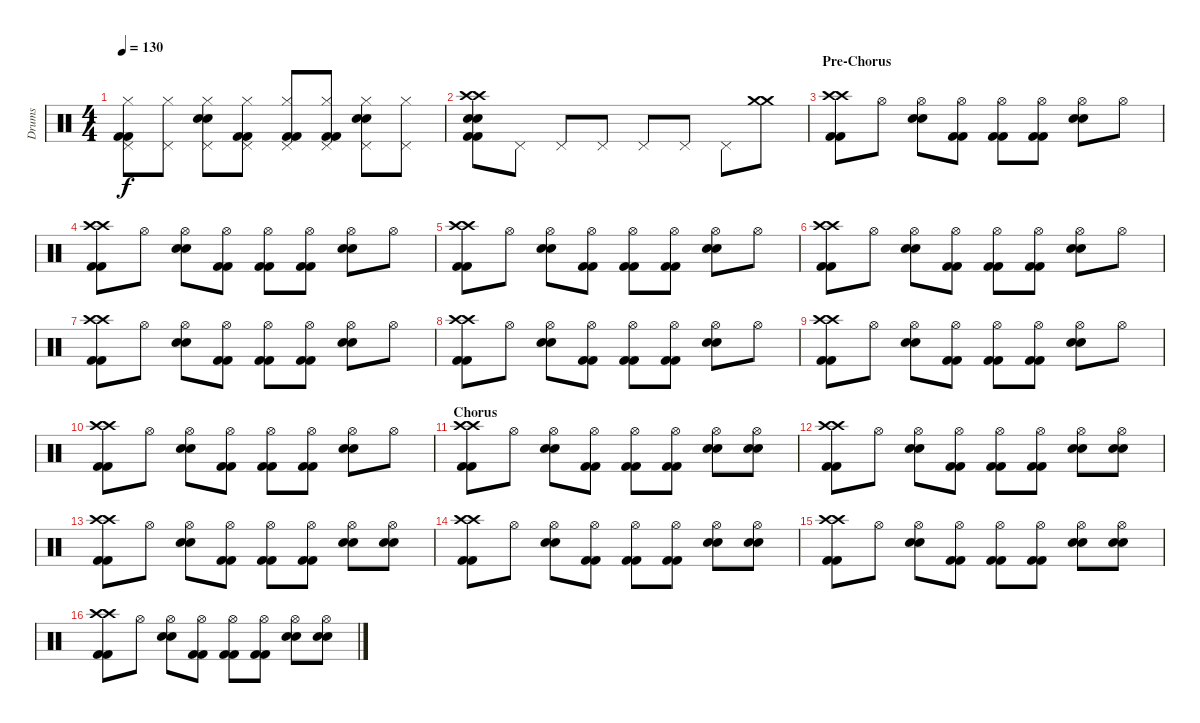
\track ("Drums" "Drums") {instrument percussion}
\staff {score}
\articulation defaults
\ts (4 4)
\tempo 130
\clef neutral
\ks c
("Kick (hit) 2" "Kick (hit) 2" "Hi-Hat (closed)" "Pedal Hi-Hat (hit)").8{dy f} ("Hi-Hat (closed)" "Pedal Hi-Hat (hit)").8 ("Electric Snare (hit)" "Electric Snare (hit)" "Hi-Hat (closed)" "Pedal Hi-Hat (hit)").8 ("Kick (hit) 2" "Kick (hit) 2" "Hi-Hat (closed)" "Pedal Hi-Hat (hit)").8 ("Kick (hit) 2" "Kick (hit) 2" "Hi-Hat (closed)" "Pedal Hi-Hat (hit)").8 ("Kick (hit) 2" "Kick (hit) 2" "Hi-Hat (closed)" "Pedal Hi-Hat (hit)").8 ("Electric Snare (hit)" "Electric Snare (hit)" "Hi-Hat (closed)" "Pedal Hi-Hat (hit)").8 ("Hi-Hat (closed)" "Pedal Hi-Hat (hit)").8 |
("Kick (hit) 2" "Kick (hit) 2" "Electric Snare (hit)" "Electric Snare (hit)" "Crash high (hit)" "Crash high (hit)").8 "Pedal Hi-Hat (hit)".8 "Pedal Hi-Hat (hit)".8 "Pedal Hi-Hat (hit)".8 "Pedal Hi-Hat (hit)".8 "Pedal Hi-Hat (hit)".8 "Pedal Hi-Hat (hit)".8 ("Crash medium (hit)" "Crash medium (hit)").8{volume 16} |
\section ("" "Pre-Chorus")
("Kick (hit) 2" "Kick (hit) 2" "Crash high (hit)" "Crash high (hit)").8 "Hi-Hat (open)".8 ("Electric Snare (hit)" "Electric Snare (hit)" "Hi-Hat (open)").8 ("Kick (hit) 2" "Kick (hit) 2" "Hi-Hat (open)").8 ("Kick (hit) 2" "Kick (hit) 2" "Hi-Hat (open)").8 ("Kick (hit) 2" "Kick (hit) 2" "Hi-Hat (open)").8 ("Electric Snare (hit)" "Electric Snare (hit)" "Hi-Hat (open)").8 "Hi-Hat (open)".8 |
("Kick (hit) 2" "Kick (hit) 2" "Crash high (hit)" "Crash high (hit)").8 "Hi-Hat (open)".8 ("Electric Snare (hit)" "Electric Snare (hit)" "Hi-Hat (open)").8 ("Kick (hit) 2" "Kick (hit) 2" "Hi-Hat (open)").8 ("Kick (hit) 2" "Kick (hit) 2" "Hi-Hat (open)").8 ("Kick (hit) 2" "Kick (hit) 2" "Hi-Hat (open)").8 ("Electric Snare (hit)" "Electric Snare (hit)" "Hi-Hat (open)").8 "Hi-Hat (open)".8 |
("Kick (hit) 2" "Kick (hit) 2" "Crash high (hit)" "Crash high (hit)").8 "Hi-Hat (open)".8 ("Electric Snare (hit)" "Electric Snare (hit)" "Hi-Hat (open)").8 ("Kick (hit) 2" "Kick (hit) 2" "Hi-Hat (open)").8 ("Kick (hit) 2" "Kick (hit) 2" "Hi-Hat (open)").8 ("Kick (hit) 2" "Kick (hit) 2" "Hi-Hat (open)").8 ("Electric Snare (hit)" "Electric Snare (hit)" "Hi-Hat (open)").8 "Hi-Hat (open)".8 |
("Kick (hit) 2" "Kick (hit) 2" "Crash high (hit)" "Crash high (hit)").8 "Hi-Hat (open)".8 ("Electric Snare (hit)" "Electric Snare (hit)" "Hi-Hat (open)").8 ("Kick (hit) 2" "Kick (hit) 2" "Hi-Hat (open)").8 ("Kick (hit) 2" "Kick (hit) 2" "Hi-Hat (open)").8 ("Kick (hit) 2" "Kick (hit) 2" "Hi-Hat (open)").8 ("Electric Snare (hit)" "Electric Snare (hit)" "Hi-Hat (open)").8 "Hi-Hat (open)".8 |
("Kick (hit) 2" "Kick (hit) 2" "Crash high (hit)" "Crash high (hit)").8 "Hi-Hat (open)".8 ("Electric Snare (hit)" "Electric Snare (hit)" "Hi-Hat (open)").8 ("Kick (hit) 2" "Kick (hit) 2" "Hi-Hat (open)").8 ("Kick (hit) 2" "Kick (hit) 2" "Hi-Hat (open)").8 ("Kick (hit) 2" "Kick (hit) 2" "Hi-Hat (open)").8 ("Electric Snare (hit)" "Electric Snare (hit)" "Hi-Hat (open)").8 "Hi-Hat (open)".8 |
("Kick (hit) 2" "Kick (hit) 2" "Crash high (hit)" "Crash high (hit)").8 "Hi-Hat (open)".8 ("Electric Snare (hit)" "Electric Snare (hit)" "Hi-Hat (open)").8 ("Kick (hit) 2" "Kick (hit) 2" "Hi-Hat (open)").8 ("Kick (hit) 2" "Kick (hit) 2" "Hi-Hat (open)").8 ("Kick (hit) 2" "Kick (hit) 2" "Hi-Hat (open)").8 ("Electric Snare (hit)" "Electric Snare (hit)" "Hi-Hat (open)").8 "Hi-Hat (open)".8 |
("Kick (hit) 2" "Kick (hit) 2" "Crash high (hit)" "Crash high (hit)").8 "Hi-Hat (open)".8 ("Electric Snare (hit)" "Electric Snare (hit)" "Hi-Hat (open)").8 ("Kick (hit) 2" "Kick (hit) 2" "Hi-Hat (open)").8 ("Kick (hit) 2" "Kick (hit) 2" "Hi-Hat (open)").8 ("Kick (hit) 2" "Kick (hit) 2" "Hi-Hat (open)").8 ("Electric Snare (hit)" "Electric Snare (hit)" "Hi-Hat (open)").8 "Hi-Hat (open)".8 |
("Kick (hit) 2" "Kick (hit) 2" "Crash high (hit)" "Crash high (hit)").8 "Hi-Hat (open)".8 ("Electric Snare (hit)" "Electric Snare (hit)" "Hi-Hat (open)").8 ("Kick (hit) 2" "Kick (hit) 2" "Hi-Hat (open)").8 ("Kick (hit) 2" "Kick (hit) 2" "Hi-Hat (open)").8 ("Kick (hit) 2" "Kick (hit) 2" "Hi-Hat (open)").8 ("Electric Snare (hit)" "Electric Snare (hit)" "Hi-Hat (open)").8 "Hi-Hat (open)".8 |
\section ("" "Chorus")
("Kick (hit) 2" "Kick (hit) 2" "Crash high (hit)" "Crash high (hit)").8 "Hi-Hat (open)".8 ("Electric Snare (hit)" "Electric Snare (hit)" "Hi-Hat (open)").8 ("Kick (hit) 2" "Kick (hit) 2" "Hi-Hat (open)").8 ("Kick (hit) 2" "Kick (hit) 2" "Hi-Hat (open)").8 ("Kick (hit) 2" "Kick (hit) 2" "Hi-Hat (open)").8 ("Electric Snare (hit)" "Electric Snare (hit)" "Hi-Hat (open)").8 ("Electric Snare (hit)" "Electric Snare (hit)" "Hi-Hat (open)").8 |
("Kick (hit) 2" "Kick (hit) 2" "Crash high (hit)" "Crash high (hit)").8 "Hi-Hat (open)".8 ("Electric Snare (hit)" "Electric Snare (hit)" "Hi-Hat (open)").8 ("Kick (hit) 2" "Kick (hit) 2" "Hi-Hat (open)").8 ("Kick (hit) 2" "Kick (hit) 2" "Hi-Hat (open)").8 ("Kick (hit) 2" "Kick (hit) 2" "Hi-Hat (open)").8 ("Electric Snare (hit)" "Electric Snare (hit)" "Hi-Hat (open)").8 ("Electric Snare (hit)" "Electric Snare (hit)" "Hi-Hat (open)").8 |
("Kick (hit) 2" "Kick (hit) 2" "Crash high (hit)" "Crash high (hit)").8 "Hi-Hat (open)".8 ("Electric Snare (hit)" "Electric Snare (hit)" "Hi-Hat (open)").8 ("Kick (hit) 2" "Kick (hit) 2" "Hi-Hat (open)").8 ("Kick (hit) 2" "Kick (hit) 2" "Hi-Hat (open)").8 ("Kick (hit) 2" "Kick (hit) 2" "Hi-Hat (open)").8 ("Electric Snare (hit)" "Electric Snare (hit)" "Hi-Hat (open)").8 ("Electric Snare (hit)" "Electric Snare (hit)" "Hi-Hat (open)").8 |
("Kick (hit) 2" "Kick (hit) 2" "Crash high (hit)" "Crash high (hit)").8 "Hi-Hat (open)".8 ("Electric Snare (hit)" "Electric Snare (hit)" "Hi-Hat (open)").8 ("Kick (hit) 2" "Kick (hit) 2" "Hi-Hat (open)").8 ("Kick (hit) 2" "Kick (hit) 2" "Hi-Hat (open)").8 ("Kick (hit) 2" "Kick (hit) 2" "Hi-Hat (open)").8 ("Electric Snare (hit)" "Electric Snare (hit)" "Hi-Hat (open)").8 ("Electric Snare (hit)" "Electric Snare (hit)" "Hi-Hat (open)").8 |
("Kick (hit) 2" "Kick (hit) 2" "Crash high (hit)" "Crash high (hit)").8 "Hi-Hat (open)".8 ("Electric Snare (hit)" "Electric Snare (hit)" "Hi-Hat (open)").8 ("Kick (hit) 2" "Kick (hit) 2" "Hi-Hat (open)").8 ("Kick (hit) 2" "Kick (hit) 2" "Hi-Hat (open)").8 ("Kick (hit) 2" "Kick (hit) 2" "Hi-Hat (open)").8 ("Electric Snare (hit)" "Electric Snare (hit)" "Hi-Hat (open)").8 ("Electric Snare (hit)" "Electric Snare (hit)" "Hi-Hat (open)").8 |
("Kick (hit) 2" "Kick (hit) 2" "Crash high (hit)" "Crash high (hit)").8 "Hi-Hat (open)".8 ("Electric Snare (hit)" "Electric Snare (hit)" "Hi-Hat (open)").8 ("Kick (hit) 2" "Kick (hit) 2" "Hi-Hat (open)").8 ("Kick (hit) 2" "Kick (hit) 2" "Hi-Hat (open)").8 ("Kick (hit) 2" "Kick (hit) 2" "Hi-Hat (open)").8 ("Electric Snare (hit)" "Electric Snare (hit)" "Hi-Hat (open)").8 ("Electric Snare (hit)" "Electric Snare (hit)" "Hi-Hat (open)").8
